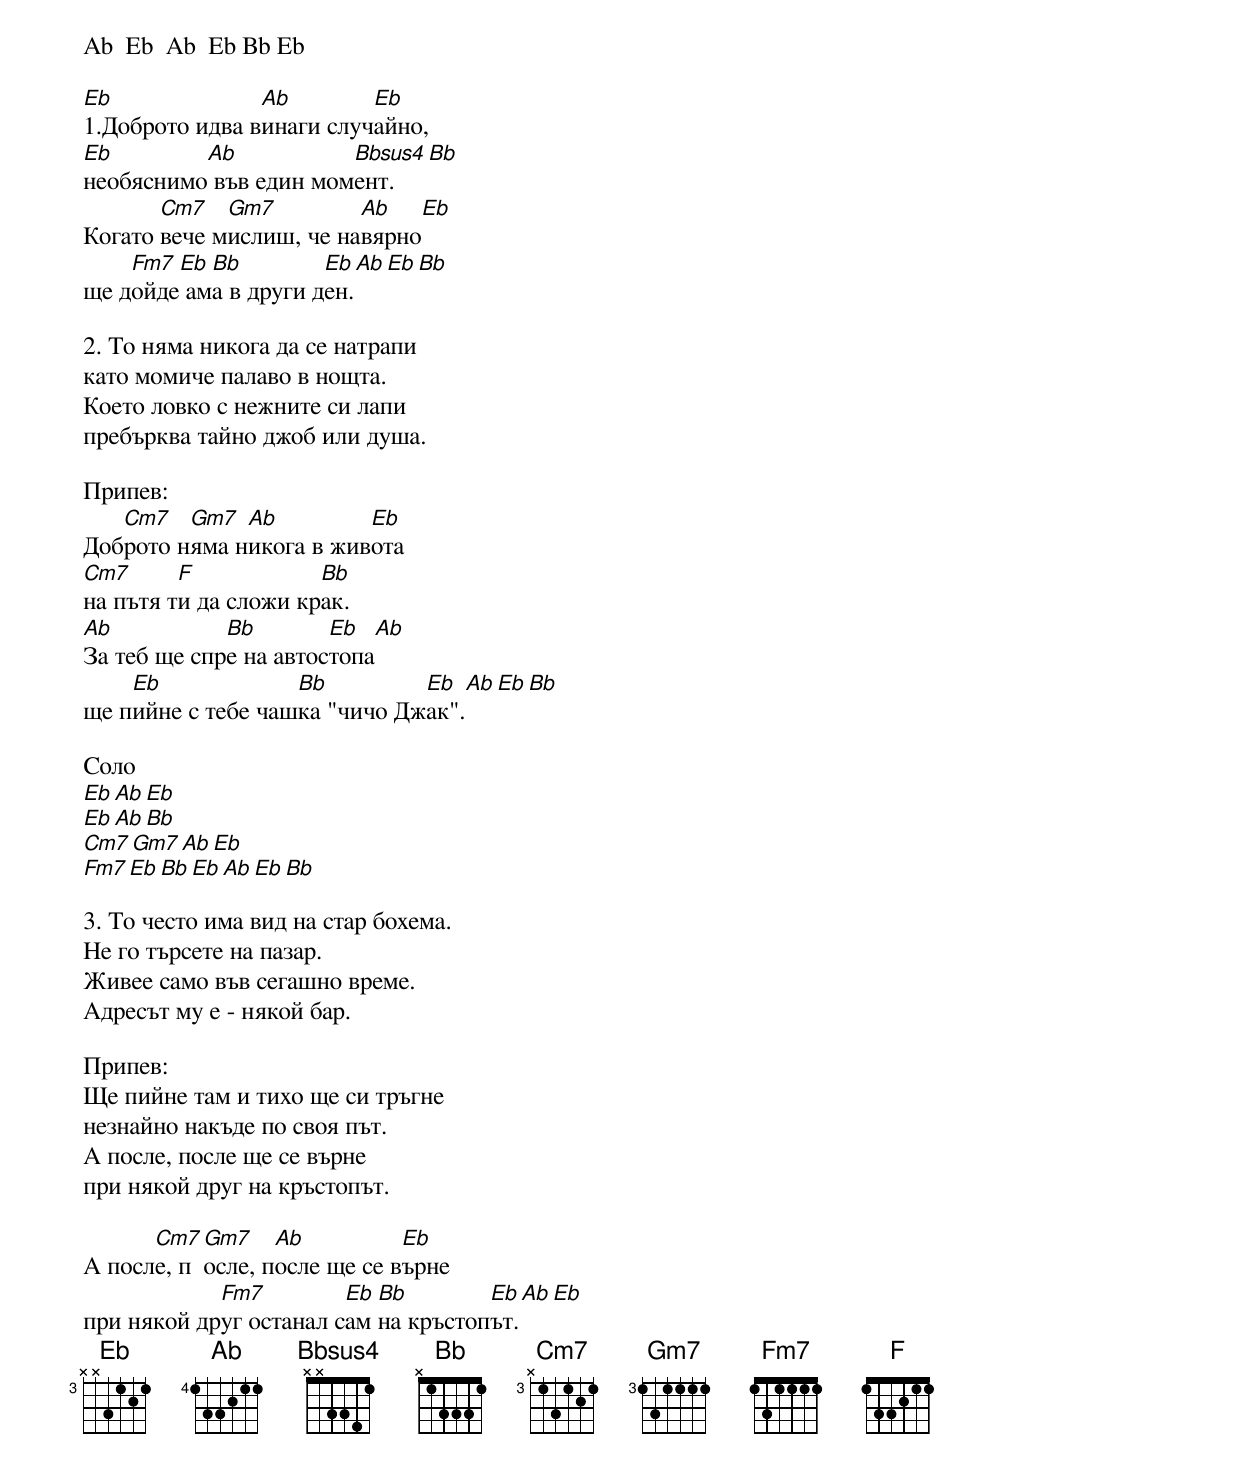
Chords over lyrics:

Ab  Eb  Ab  Eb Bb Eb

Eb              Ab        Eb
1.Доброто идва винаги случайно,
Eb        Ab           Bbsus4 Bb
необяснимо във един момент.
       Cm7   Gm7         Ab    Eb
Когато вече мислиш, че навярно
    Fm7 Eb Bb         Eb    Ab Eb Bb
ще дойде ама в други ден.

2. То няма никога да се натрапи
като момиче палаво в нощта.
Което ловко с нежните си лапи
пребърква тайно джоб или душа.

Припев:
   Cm7   Gm7  Ab         Eb
Доброто няма никога в живота
Cm7      F            Bb
на пътя ти да сложи крак.
Ab           Bb        Eb  Ab
За теб ще спре на автостопа
    Eb             Bb         Eb  Ab Eb Bb
ще пийне с тебе чашка "чичо Джак".

Соло
Eb    Ab    Eb
Eb    Ab    Bb
Cm7   Gm7   Ab  Eb
Fm7   Eb Bb Eb  Ab  Eb   Bb

3. То често има вид на стар бохема.
Не го търсете на пазар.
Живее само във сегашно време.
Адресът му е - някой бар.

Припев:
Ще пийне там и тихо ще си тръгне
незнайно накъде по своя път.
А после, после ще се върне
при някой друг на кръстопът.

      Cm7 Gm7    Ab          Eb
А после, после, после ще се върне
            Fm7         Eb Bb        Eb    Ab  Eb
при някой друг останал сам на кръстопът.
